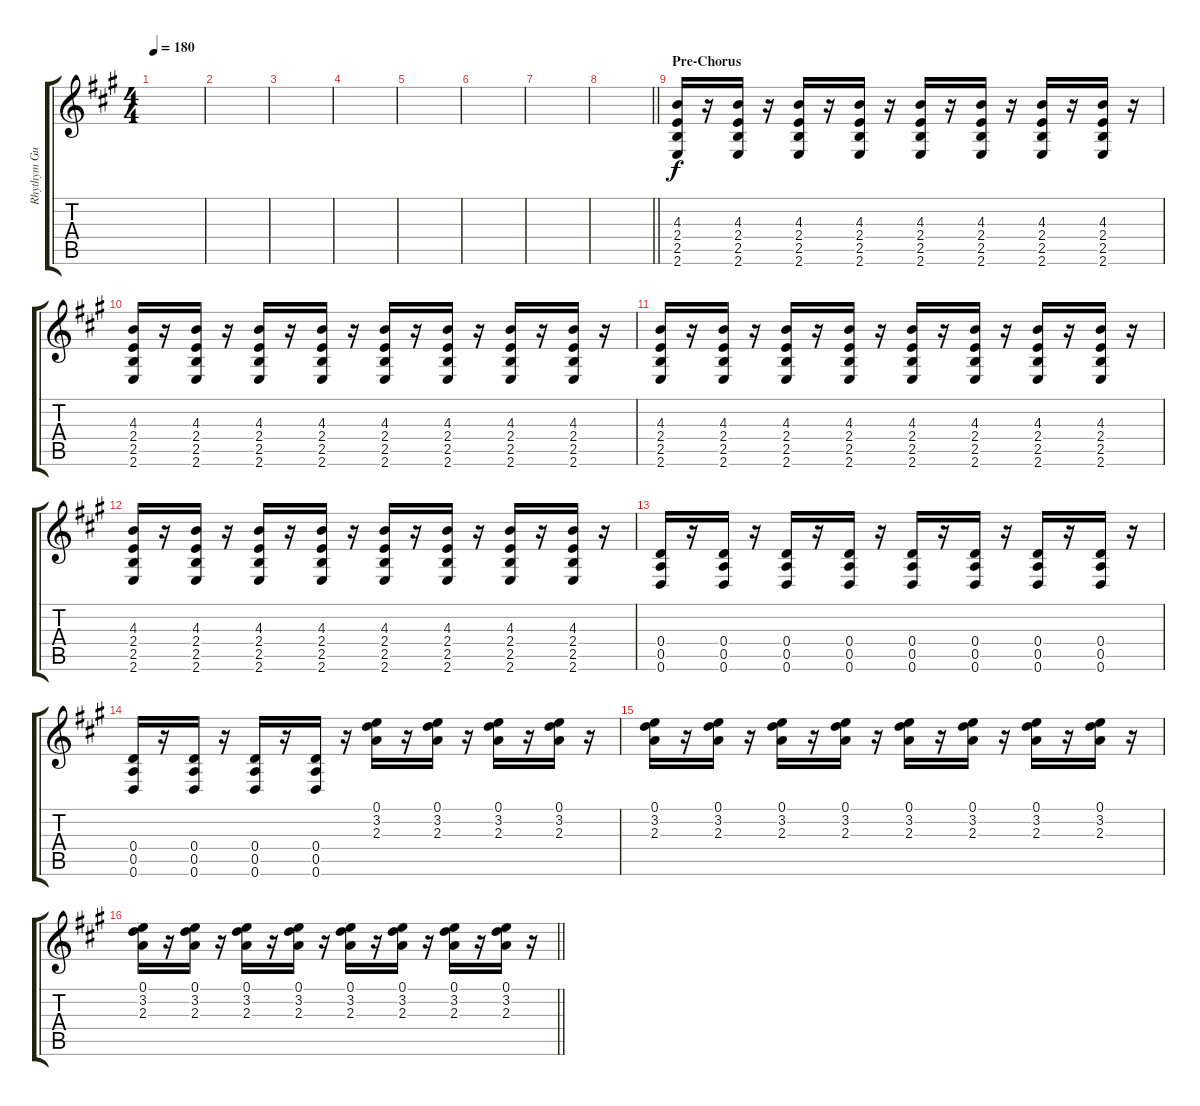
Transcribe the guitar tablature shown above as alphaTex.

\track ("Rhythym Guitar (Adam Gontier)" "Rhythym Gu") {instrument distortionguitar}
\staff {score tabs}
\tuning (E4 B3 G3 D3 A2 D2) {hide}
\ts (4 4)
\tempo 180
\clef g2
\ks f#minor
|
|
|
|
|
|
|
\barLineRight lightlight
|
\section ("" "Pre-Chorus")
(4.3 2.4 2.5 2.6).16{volume 7 balance 16} r.16 (4.3 2.4 2.5 2.6).16 r.16 (4.3 2.4 2.5 2.6).16 r.16 (4.3 2.4 2.5 2.6).16 r.16 (4.3 2.4 2.5 2.6).16 r.16 (4.3 2.4 2.5 2.6).16 r.16 (4.3 2.4 2.5 2.6).16 r.16 (4.3 2.4 2.5 2.6).16 r.16 |
(4.3 2.4 2.5 2.6).16 r.16 (4.3 2.4 2.5 2.6).16 r.16 (4.3 2.4 2.5 2.6).16 r.16 (4.3 2.4 2.5 2.6).16 r.16 (4.3 2.4 2.5 2.6).16 r.16 (4.3 2.4 2.5 2.6).16 r.16 (4.3 2.4 2.5 2.6).16 r.16 (4.3 2.4 2.5 2.6).16 r.16 |
(4.3 2.4 2.5 2.6).16 r.16 (4.3 2.4 2.5 2.6).16 r.16 (4.3 2.4 2.5 2.6).16 r.16 (4.3 2.4 2.5 2.6).16 r.16 (4.3 2.4 2.5 2.6).16 r.16 (4.3 2.4 2.5 2.6).16 r.16 (4.3 2.4 2.5 2.6).16 r.16 (4.3 2.4 2.5 2.6).16 r.16 |
(4.3 2.4 2.5 2.6).16 r.16 (4.3 2.4 2.5 2.6).16 r.16 (4.3 2.4 2.5 2.6).16 r.16 (4.3 2.4 2.5 2.6).16 r.16 (4.3 2.4 2.5 2.6).16 r.16 (4.3 2.4 2.5 2.6).16 r.16 (4.3 2.4 2.5 2.6).16 r.16 (4.3 2.4 2.5 2.6).16 r.16{volume 16} |
(0.4 0.5 0.6).16{volume 12} r.16 (0.4 0.5 0.6).16 r.16 (0.4 0.5 0.6).16 r.16 (0.4 0.5 0.6).16 r.16 (0.4 0.5 0.6).16 r.16 (0.4 0.5 0.6).16 r.16 (0.4 0.5 0.6).16 r.16 (0.4 0.5 0.6).16 r.16 |
(0.4 0.5 0.6).16 r.16 (0.4 0.5 0.6).16 r.16 (0.4 0.5 0.6).16 r.16 (0.4 0.5 0.6).16 r.16{volume 16} (0.1 3.2 2.3).16{volume 8} r.16 (0.1 3.2 2.3).16 r.16 (0.1 3.2 2.3).16 r.16 (0.1 3.2 2.3).16 r.16 |
(0.1 3.2 2.3).16 r.16 (0.1 3.2 2.3).16 r.16 (0.1 3.2 2.3).16 r.16 (0.1 3.2 2.3).16 r.16 (0.1 3.2 2.3).16 r.16 (0.1 3.2 2.3).16 r.16 (0.1 3.2 2.3).16 r.16 (0.1 3.2 2.3).16 r.16 |
\barLineRight lightlight
(0.1 3.2 2.3).16 r.16 (0.1 3.2 2.3).16 r.16 (0.1 3.2 2.3).16 r.16 (0.1 3.2 2.3).16 r.16 (0.1 3.2 2.3).16{volume 6} r.16 (0.1 3.2 2.3).16 r.16 (0.1 3.2 2.3).16 r.16 (0.1 3.2 2.3).16 r.16
